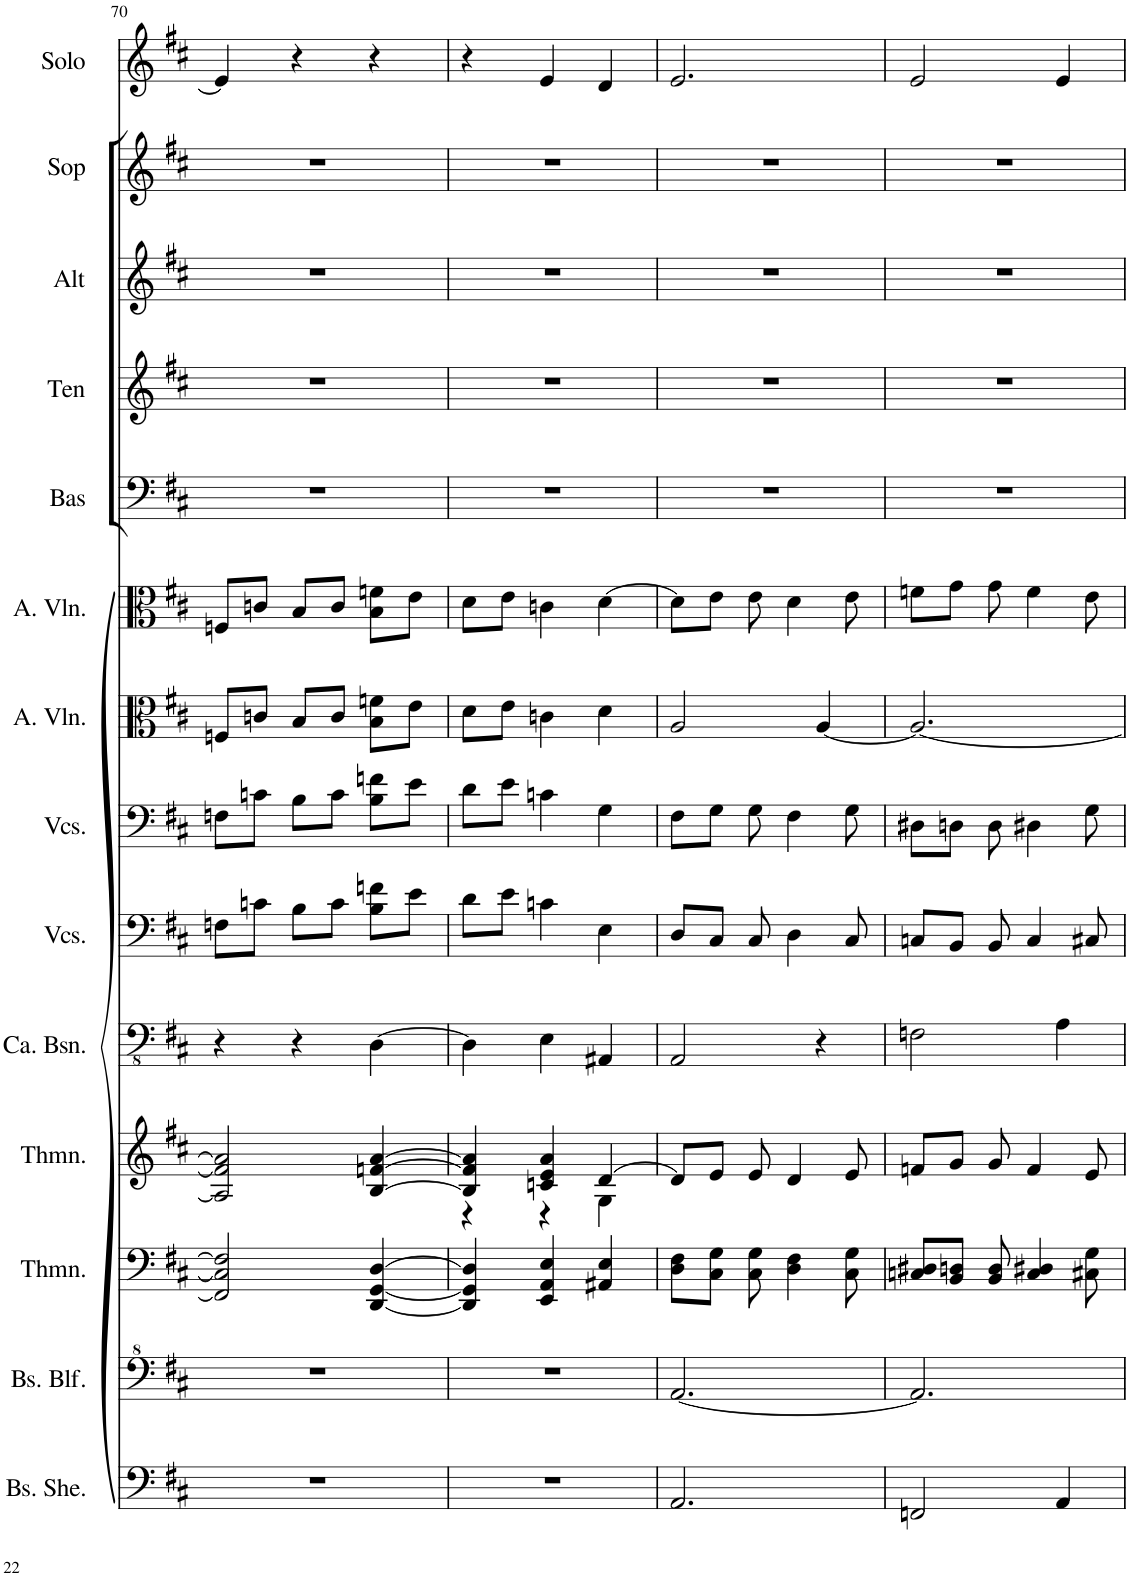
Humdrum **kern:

**kern	**kern	**kern	**kern	**kern	**kern	**kern	**kern	**kern	**kern	**kern	**kern	**kern	**kern
*part14	*part13	*part12	*part11	*part10	*part9	*part8	*part7	*part6	*part5	*part4	*part3	*part2	*part1
*staff14	*staff13	*staff12	*staff11	*staff10	*staff9	*staff8	*staff7	*staff6	*staff5	*staff4	*staff3	*staff2	*staff1
*I"Bas-sheng, Organ lh2	*I"Bas-blokfluit, Organ rh2	*I"Theremin, Organ lh1	*I"Theremin, Organ rh1	*I"Contrabassen, Double bass	*I"Violoncellos, Cello II	*I"Violoncellos, Cello I	*I"Altviolen, Viola II	*I"Altviolen, Viola I	*I"Bas	*I"Ten	*I"Alt	*I"Sopraan	*I"Bariton solo
*I'Bs. She.	*I'Bs. Blf.	*I'Thmn.	*I'Thmn.	*I'Ca. Bsn.	*I'Vcs.	*I'Vcs.	*I'A. Vln.	*I'A. Vln.	*I'Bas	*I'Ten	*I'Alt	*I'Sop	*I'Solo
!!LO:PB:g=z
*clefF4	*clefF^4	*clefF4	*clefG2	*clefFv4	*clefF4	*clefF4	*clefC3	*clefC3	*clefF4	*clefG2	*clefG2	*clefG2	*clefG2
*	*	*	*	*	*	*	*	*	*	*Trd1c2	*Trd1c2	*	*Trd4c7
*k[f#c#]	*k[f#c#]	*k[f#c#]	*k[f#c#]	*k[f#c#]	*k[f#c#]	*k[f#c#]	*k[f#c#]	*k[f#c#]	*k[f#c#]	*k[f#c#]	*k[f#c#]	*k[f#c#]	*k[f#c#]
*M3/4	*M3/4	*M3/4	*M3/4	*M3/4	*M3/4	*M3/4	*M3/4	*M3/4	*M3/4	*M3/4	*M3/4	*M3/4	*M3/4
=70	=70	=70	=70	=70	=70	=70	=70	=70	=70	=70	=70	=70	=70
2.r	2.r	2FF/] 2C/] 2F/]	2A/] 2f/] 2a/]	4r	8Fn\L	8Fn\L	8Fn/L	8Fn/L	2.r	2.r	2.r	2.r	4e/]
.	.	.	.	.	8cn\J	8cn\J	8cn/J	8cn/J	.	.	.	.	.
.	.	.	.	4r	8B\L	8B\L	8B/L	8B/L	.	.	.	.	4r
.	.	.	.	.	8c\J	8c\J	8c/J	8c/J	.	.	.	.	.
.	.	[4DD/ [4GG/ [4D/	[4B/ [4fn/ [4a/	[4DD\	8B\ 8fn\L	8B\ 8fn\L	8B\ 8fn\L	8B\ 8fn\L	.	.	.	.	4r
.	.	.	.	.	8e\J	8e\J	8e\J	8e\J	.	.	.	.	.
=71	=71	=71	=71	=71	=71	=71	=71	=71	=71	=71	=71	=71	=71
*	*	*	*^	*	*	*	*	*	*	*	*	*	*
2.r	2.r	4DD/] 4GG/] 4D/]	4B/] 4f/] 4a/]	4r	4DD\]	8d\L	8d\L	8d\L	8d\L	2.r	2.r	2.r	2.r	4r
.	.	.	.	.	.	8e\J	8e\J	8e\J	8e\J	.	.	.	.	.
.	.	4EE/ 4AA/ 4E/	4cn/ 4e/ 4a/	4r	4EE\	4cn\	4cn\	4cn\	4cn\	.	.	.	.	4e/
.	.	4AA#X/ 4E/	[4d/	4G\	4AAA#X/	4E\	4G\	4d\	[4d\	.	.	.	.	4d/
*	*	*	*v	*v	*	*	*	*	*	*	*	*	*	*
=72	=72	=72	=72	=72	=72	=72	=72	=72	=72	=72	=72	=72	=72
2.AA/	[2.A/	8D\ 8F#\L	8d/L]	2AAA/	8D/L	8F#\L	2A/	8d\L]	2.r	2.r	2.r	2.r	2.e/
.	.	8C#\ 8G\J	8e/J	.	8C#/J	8G\J	.	8e\J	.	.	.	.	.
.	.	8C#\ 8G\	8e/	.	8C#/	8G\	.	8e\	.	.	.	.	.
.	.	4D\ 4F#\	4d/	.	4D\	4F#\	.	4d\	.	.	.	.	.
.	.	.	.	4r	.	.	[4A/	.	.	.	.	.	.
.	.	8C#\ 8G\	8e/	.	8C#/	8G\	.	8e\	.	.	.	.	.
=73	=73	=73	=73	=73	=73	=73	=73	=73	=73	=73	=73	=73	=73
2FFn/	2.A/]	8Cn/ 8D#X/L	8fn/L	2FFn\	8Cn/L	8D#X\L	2.A/_	8fn\L	2.r	2.r	2.r	2.r	2e/
.	.	8BB/ 8Dn/J	8g/J	.	8BB/J	8Dn\J	.	8g\J	.	.	.	.	.
.	.	8BB/ 8D/	8g/	.	8BB/	8D\	.	8g\	.	.	.	.	.
.	.	4C/ 4D#X/	4f/	.	4C/	4D#X\	.	4f\	.	.	.	.	.
4AA/	.	.	.	4AA\	.	.	.	.	.	.	.	.	4e/
.	.	8C#X\ 8G\	8e/	.	8C#X/	8G\	.	8e\	.	.	.	.	.
=	=	=	=	=	=	=	=	=	=	=	=	=	=
*-	*-	*-	*-	*-	*-	*-	*-	*-	*-	*-	*-	*-	*-
